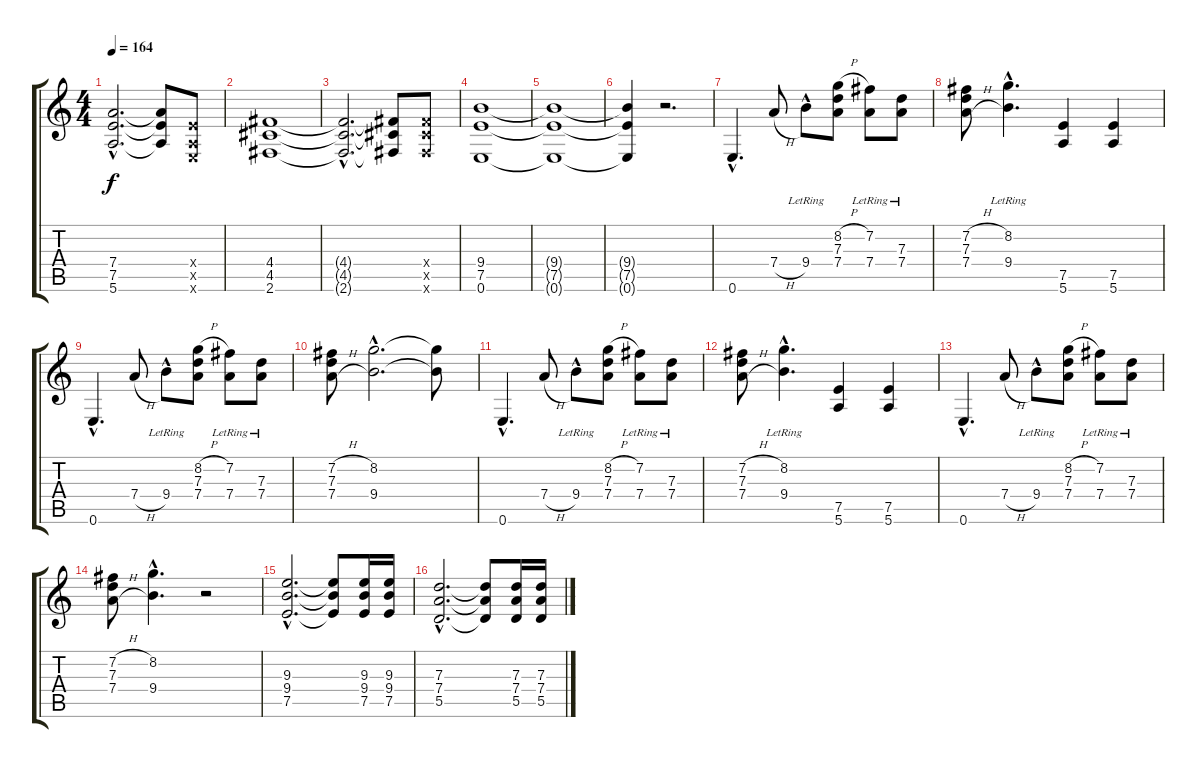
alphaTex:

\track "" {instrument distortionguitar}
\staff {score tabs}
\tuning (E4 B3 G3 D3 A2 E2) {hide}
\ts (4 4)
\tempo 164
\clef g2
\ks c
(7.4{hac t} 7.5{hac t} 5.6{hac t}).2{d dy f} (7.4{t} 7.5{t} 5.6{t}).8 (2.4{x} 0.5{x} 0.6{x}).8 |
(4.4 4.5 2.6).1 |
(4.4{hac t} 4.5{hac t} 2.6{hac t}).2{d} (4.4{t} 4.5{t} 2.6{t}).8 (4.4{x} 4.5{x} 2.6{x}).8 |
(9.4 7.5 0.6).1 |
(9.4{t} 7.5{t} 0.6{t}).1 |
(9.4{t} 7.5{t} 0.6{t}).4 r.2{d} |
0.6{hac}.4{d} 7.4{h}.8 9.4{hac lr}.8 (8.2{h} 7.3 7.4).8 (7.2{lr} 7.4{lr}).8 (7.3{lr} 7.4{lr}).8 |
(7.2{h} 7.3 7.4{h}).8 (8.2{hac lr} 9.4{hac lr}).4{d} (7.5 5.6).4 (7.5 5.6).4 |
0.6{hac}.4{d} 7.4{h}.8 9.4{hac lr}.8 (8.2{h} 7.3 7.4).8 (7.2{lr} 7.4{lr}).8 (7.3{lr} 7.4{lr}).8 |
(7.2{h} 7.3 7.4{h}).8 (8.2{hac} 9.4{hac}).2{d} (8.2{t} 9.4{t}).8 |
0.6{hac}.4{d} 7.4{h}.8 9.4{hac lr}.8 (8.2{h} 7.3 7.4).8 (7.2{lr} 7.4{lr}).8 (7.3{lr} 7.4{lr}).8 |
(7.2{h} 7.3 7.4{h}).8 (8.2{hac lr} 9.4{hac lr}).4{d} (7.5 5.6).4 (7.5 5.6).4 |
0.6{hac}.4{d} 7.4{h}.8 9.4{hac lr}.8 (8.2{h} 7.3 7.4).8 (7.2{lr} 7.4{lr}).8 (7.3{lr} 7.4{lr}).8 |
(7.2{h} 7.3 7.4{h}).8 (8.2{hac} 9.4{hac}).4{d} r.2 |
(9.3{hac} 9.4{hac} 7.5{hac}).2{d} (9.3{t} 9.4{t} 7.5{t}).8 (9.3 9.4 7.5).16 (9.3 9.4 7.5).16 |
(7.3{hac} 7.4{hac} 5.5{hac}).2{d} (7.3{t} 7.4{t} 5.5{t}).8 (7.3 7.4 5.5).16 (7.3 7.4 5.5).16
